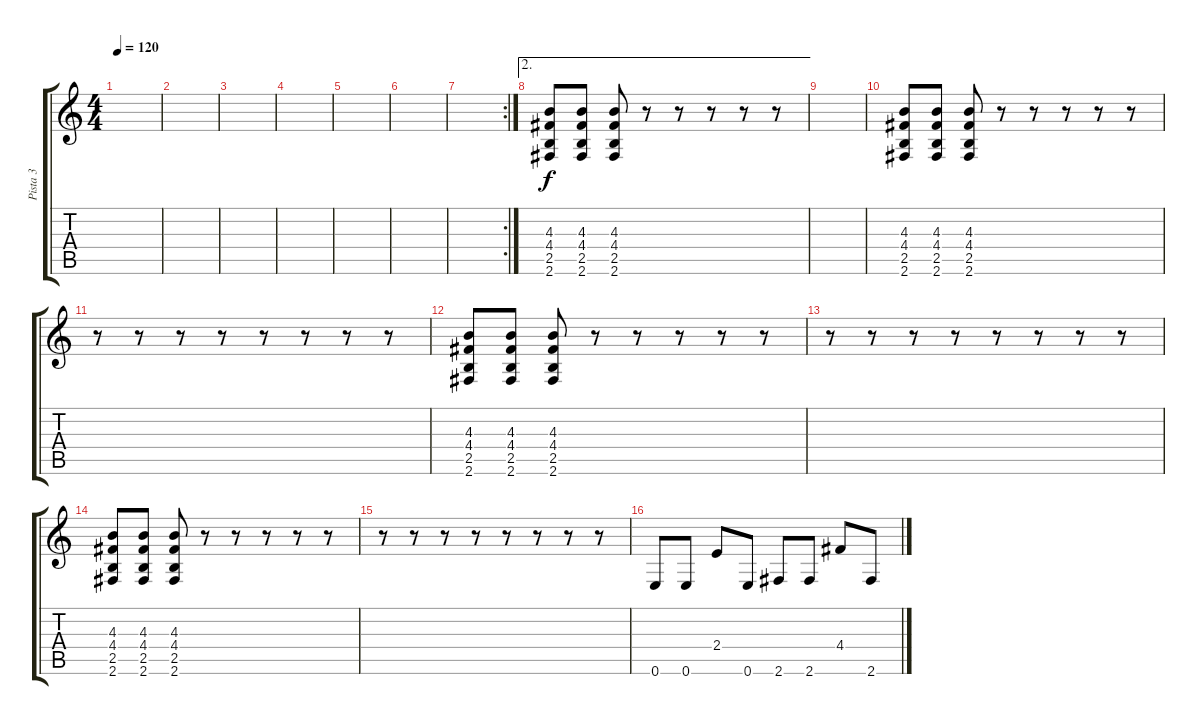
\track ("Pista 3" "Pista 3") {instrument distortionguitar}
\staff {score tabs}
\tuning (E4 B3 G3 D3 A2 E2) {hide}
\ts (4 4)
\tempo 120
\clef g2
\ks c
|
|
|
|
|
|
\rc 2
|
\ae 2
(4.3 4.4 2.5 2.6).8 (4.3 4.4 2.5 2.6).8 (4.3 4.4 2.5 2.6).8 r.8 r.8 r.8 r.8 r.8 |
|
(4.3 4.4 2.5 2.6).8 (4.3 4.4 2.5 2.6).8 (4.3 4.4 2.5 2.6).8 r.8 r.8 r.8 r.8 r.8 |
r.8 r.8 r.8 r.8 r.8 r.8 r.8 r.8 |
(4.3 4.4 2.5 2.6).8 (4.3 4.4 2.5 2.6).8 (4.3 4.4 2.5 2.6).8 r.8 r.8 r.8 r.8 r.8 |
r.8 r.8 r.8 r.8 r.8 r.8 r.8 r.8 |
(4.3 4.4 2.5 2.6).8 (4.3 4.4 2.5 2.6).8 (4.3 4.4 2.5 2.6).8 r.8 r.8 r.8 r.8 r.8 |
r.8 r.8 r.8 r.8 r.8 r.8 r.8 r.8 |
0.6.8 0.6.8 2.4.8 0.6.8 2.6.8 2.6.8 4.4.8 2.6.8
